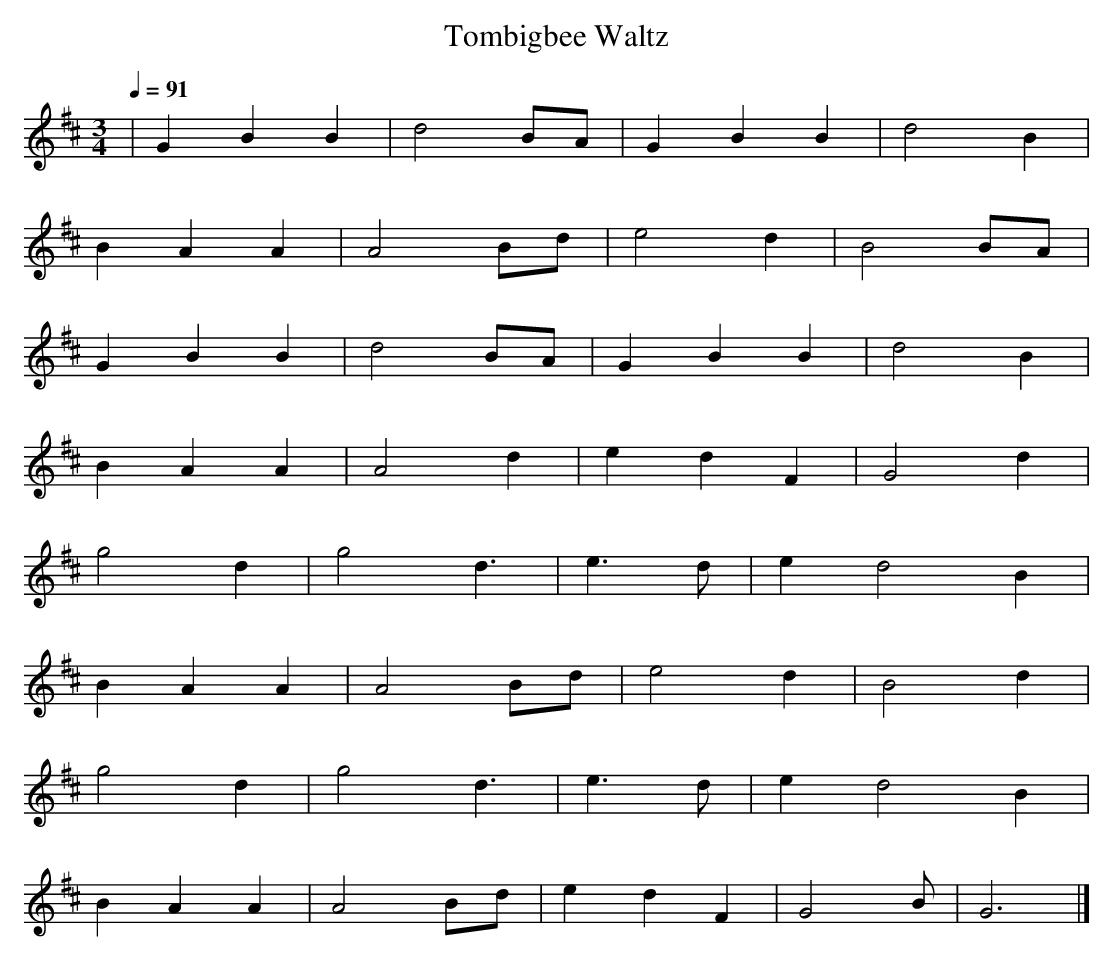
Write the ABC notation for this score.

X:1
T:Tombigbee Waltz
M:3/4
L:1/4
Q:1/4=91
K:D
|GBB|d2 B/2A/2|GBB|d2 B|
BAA|A2 B/2d/2|e2 d|B2 B/2A/2|
GBB|d2 B/2A/2|GBB|d2 B|
BAA|A2 d|edF|G2 d|
g2 d|g2 d3/2|e3/2 d/2|e d2 B|
BAA|A2 B/2d/2|e2 d|B2 d|
g2 d|g2 d3/2|e3/2 d/2|e d2 B|
BAA|A2 B/2d/2|edF|G2 B/2|G3|]
